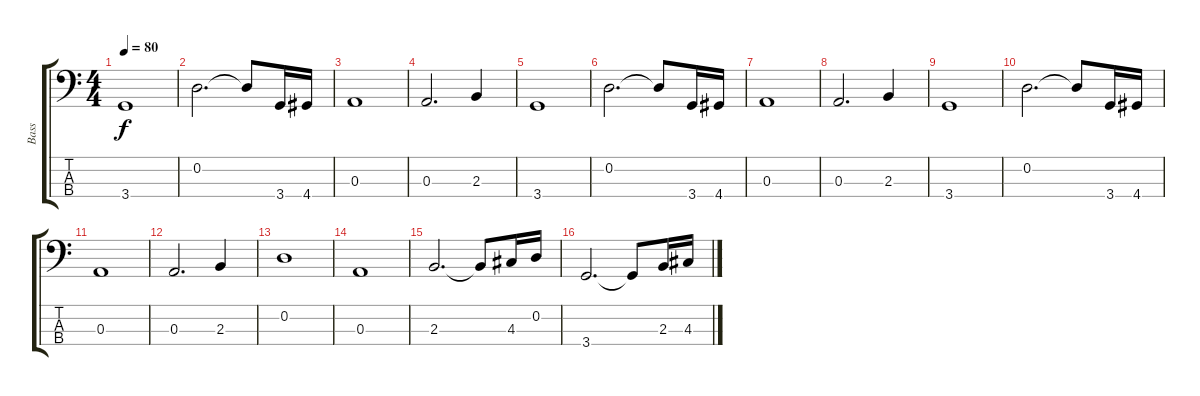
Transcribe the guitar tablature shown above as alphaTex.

\track ("Bass" "Bass") {instrument electricbassfinger}
\staff {score tabs}
\tuning (G2 D2 A1 E1) {hide}
\ts (4 4)
\tempo 80
\clef f4
\ks c
3.4.1{dy f} |
0.2.2{d} 0.2{t}.8 3.4.16 4.4.16 |
0.3.1 |
0.3.2{d} 2.3.4 |
3.4.1 |
0.2.2{d} 0.2{t}.8 3.4.16 4.4.16 |
0.3.1 |
0.3.2{d} 2.3.4 |
3.4.1 |
0.2.2{d} 0.2{t}.8 3.4.16 4.4.16 |
0.3.1 |
0.3.2{d} 2.3.4 |
0.2.1 |
0.3.1 |
2.3.2{d} 2.3{t}.8 4.3.16 0.2.16 |
3.4.2{d} 3.4{t}.8 2.3.16 4.3.16
